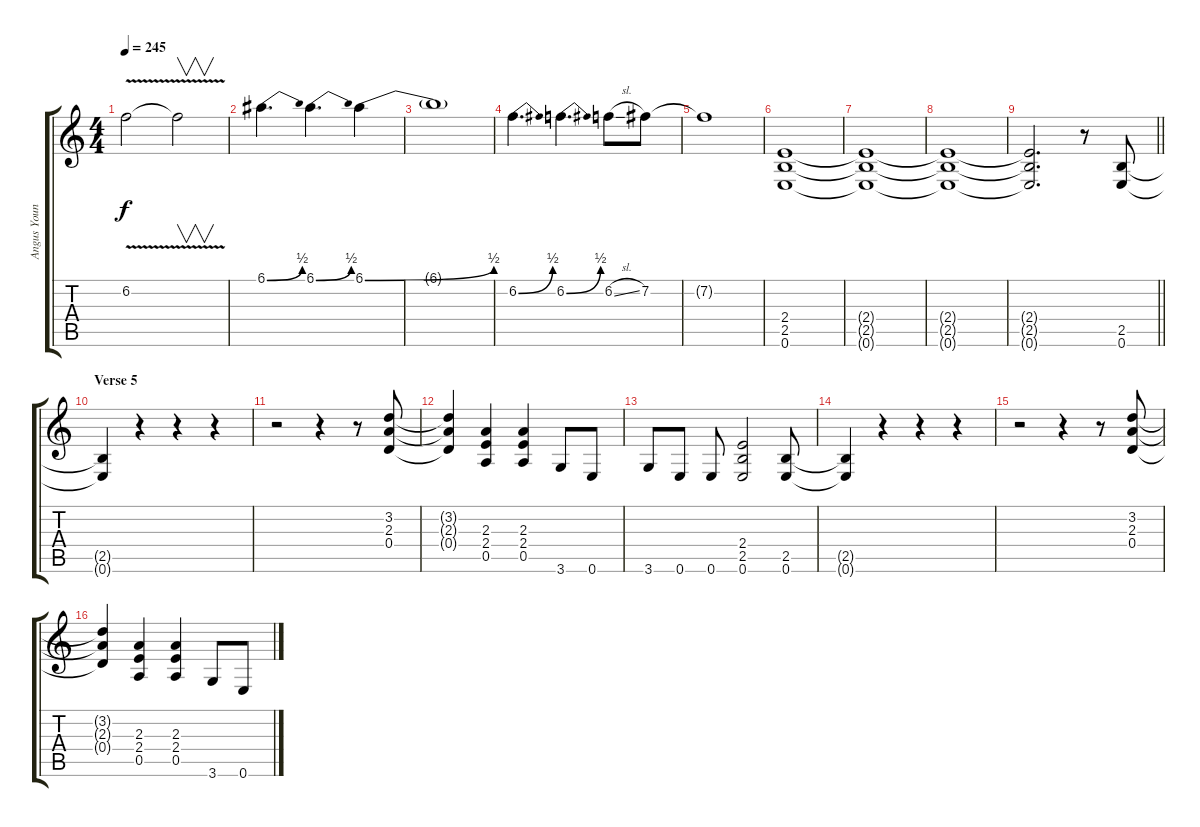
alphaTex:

\track ("Angus Young" "Angus Youn") {instrument overdrivenguitar}
\staff {score tabs}
\tuning (E4 B3 G3 D3 A2 E2) {hide}
\ts (4 4)
\tempo 245
\clef g2
\ks c
6.2{v t}.2{dy f} 6.2{t}.2{v} |
6.1{be (bend 0 0 60 2)}.4{d} 6.1{be (bend 0 0 60 2)}.4{d} 6.1{be (bend 0 0 60 2)}.4 |
6.1{t}.1 |
6.2{be (bend 0 0 60 2)}.4{d} 6.2{be (bend 0 0 60 2)}.4{d} 6.2{sl}.8 7.2.8 |
7.2{t}.1 |
(2.4 2.5 0.6).1 |
(2.4{t} 2.5{t} 0.6{t}).1 |
(2.4{t} 2.5{t} 0.6{t}).1 |
\barLineRight lightlight
(2.4{t} 2.5{t} 0.6{t}).2{d} r.8 (2.5 0.6).8 |
\section ("" "Verse 5")
(2.5{t} 0.6{t}).4 r.4 r.4 r.4 |
r.2 r.4 r.8 (3.2 2.3 0.4).8 |
(3.2{t} 2.3{t} 0.4{t}).4 (2.3 2.4 0.5).4 (2.3 2.4 0.5).4 3.6.8 0.6.8 |
3.6.8 0.6.8 0.6.8 (2.4 2.5 0.6).2 (2.5 0.6).8 |
(2.5{t} 0.6{t}).4 r.4 r.4 r.4 |
r.2 r.4 r.8 (3.2 2.3 0.4).8 |
(3.2{t} 2.3{t} 0.4{t}).4 (2.3 2.4 0.5).4 (2.3 2.4 0.5).4 3.6.8 0.6.8
